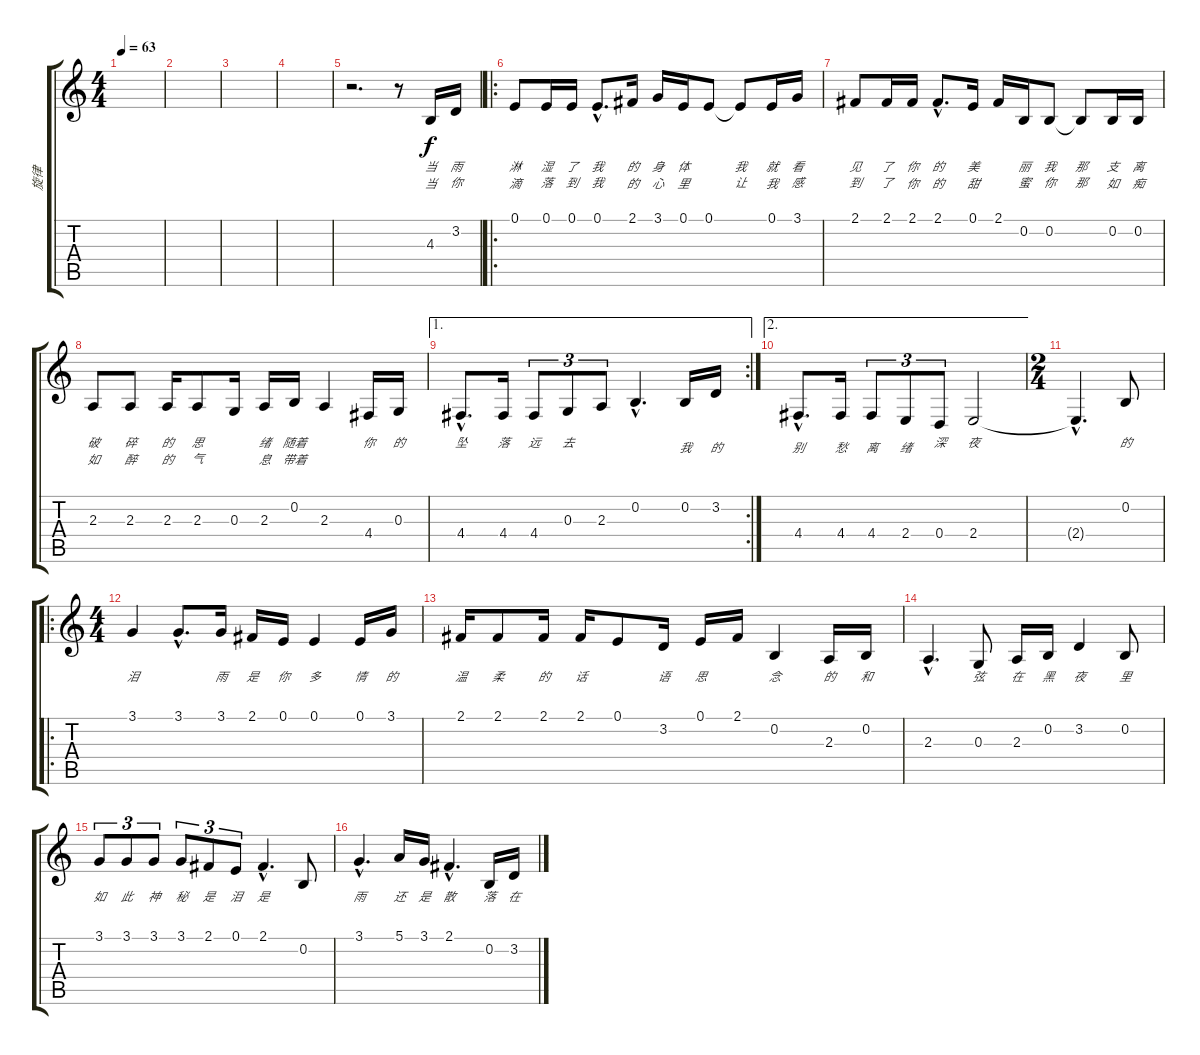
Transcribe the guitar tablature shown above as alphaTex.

\track ("旋律" "旋律") {instrument tremolostrings}
\staff {score tabs}
\tuning (E4 B3 G3 D3 A2 E2) {hide}
\ts (4 4)
\tempo 63
\clef g2
\ks aminor
|
|
|
|
r.2{d} r.8 4.3.16{lyrics (0 "当") lyrics (1 "当") lyrics (2 "") lyrics (3 "") lyrics (4 "")} 3.2.16{lyrics (0 "雨") lyrics (1 "你") lyrics (2 "") lyrics (3 "") lyrics (4 "")} |
\ro
0.1.8{lyrics (0 "淋") lyrics (1 "滴") lyrics (2 "") lyrics (3 "") lyrics (4 "")} 0.1.16{lyrics (0 "湿") lyrics (1 "落") lyrics (2 "") lyrics (3 "") lyrics (4 "")} 0.1.16{lyrics (0 "了") lyrics (1 "到") lyrics (2 "") lyrics (3 "") lyrics (4 "")} 0.1{hac}.8{d lyrics (0 "我") lyrics (1 "我") lyrics (2 "") lyrics (3 "") lyrics (4 "")} 2.1.16{lyrics (0 "的") lyrics (1 "的") lyrics (2 "") lyrics (3 "") lyrics (4 "")} 3.1.16{lyrics (0 "身") lyrics (1 "心") lyrics (2 "") lyrics (3 "") lyrics (4 "")} 0.1.16{lyrics (0 "体") lyrics (1 "里") lyrics (2 "") lyrics (3 "") lyrics (4 "")} 0.1.8{lyrics (0 "") lyrics (1 "") lyrics (2 "") lyrics (3 "") lyrics (4 "")} 0.1{t}.8{lyrics (0 "我") lyrics (1 "让") lyrics (2 "") lyrics (3 "") lyrics (4 "")} 0.1.16{lyrics (0 "就") lyrics (1 "我") lyrics (2 "") lyrics (3 "") lyrics (4 "")} 3.1.16{lyrics (0 "看") lyrics (1 "感") lyrics (2 "") lyrics (3 "") lyrics (4 "")} |
2.1.8{lyrics (0 "见") lyrics (1 "到") lyrics (2 "") lyrics (3 "") lyrics (4 "")} 2.1.16{lyrics (0 "了") lyrics (1 "了") lyrics (2 "") lyrics (3 "") lyrics (4 "")} 2.1.16{lyrics (0 "你") lyrics (1 "你") lyrics (2 "") lyrics (3 "") lyrics (4 "")} 2.1{hac}.8{d lyrics (0 "的") lyrics (1 "的") lyrics (2 "") lyrics (3 "") lyrics (4 "")} 0.1.16{lyrics (0 "美") lyrics (1 "甜") lyrics (2 "") lyrics (3 "") lyrics (4 "")} 2.1.16{lyrics (0 "") lyrics (1 "") lyrics (2 "") lyrics (3 "") lyrics (4 "")} 0.2.16{lyrics (0 "丽") lyrics (1 "蜜") lyrics (2 "") lyrics (3 "") lyrics (4 "")} 0.2.8{lyrics (0 "我") lyrics (1 "你") lyrics (2 "") lyrics (3 "") lyrics (4 "")} 0.2{t}.8{lyrics (0 "那") lyrics (1 "那") lyrics (2 "") lyrics (3 "") lyrics (4 "")} 0.2.16{lyrics (0 "支") lyrics (1 "如") lyrics (2 "") lyrics (3 "") lyrics (4 "")} 0.2.16{lyrics (0 "离") lyrics (1 "痴") lyrics (2 "") lyrics (3 "") lyrics (4 "")} |
2.3.8{lyrics (0 "破") lyrics (1 "如") lyrics (2 "") lyrics (3 "") lyrics (4 "")} 2.3.8{lyrics (0 "碎") lyrics (1 "醉") lyrics (2 "") lyrics (3 "") lyrics (4 "")} 2.3.16{lyrics (0 "的") lyrics (1 "的") lyrics (2 "") lyrics (3 "") lyrics (4 "")} 2.3.8{lyrics (0 "思") lyrics (1 "气") lyrics (2 "") lyrics (3 "") lyrics (4 "")} 0.3.16{lyrics (0 "") lyrics (1 "") lyrics (2 "") lyrics (3 "") lyrics (4 "")} 2.3.16{lyrics (0 "绪") lyrics (1 "息") lyrics (2 "") lyrics (3 "") lyrics (4 "")} 0.2.16{lyrics (0 "随着") lyrics (1 "带着") lyrics (2 "") lyrics (3 "") lyrics (4 "")} 2.3.4{lyrics (0 "") lyrics (1 "") lyrics (2 "") lyrics (3 "") lyrics (4 "")} 4.4.16{lyrics (0 "你") lyrics (1 "") lyrics (2 "") lyrics (3 "") lyrics (4 "")} 0.3.16{lyrics (0 "的") lyrics (1 "") lyrics (2 "") lyrics (3 "") lyrics (4 "")} |
\ae 1
\rc 2
4.4{hac}.8{d lyrics (0 "坠") lyrics (1 "") lyrics (2 "") lyrics (3 "") lyrics (4 "")} 4.4.16{lyrics (0 "落") lyrics (1 "") lyrics (2 "") lyrics (3 "") lyrics (4 "")} 4.4.8{tu (3 2) lyrics (0 "远") lyrics (1 "") lyrics (2 "") lyrics (3 "") lyrics (4 "")} 0.3.8{tu (3 2) lyrics (0 "去") lyrics (1 "") lyrics (2 "") lyrics (3 "") lyrics (4 "")} 2.3.8{tu (3 2) lyrics (0 "") lyrics (1 "") lyrics (2 "") lyrics (3 "") lyrics (4 "")} 0.2{hac}.4{d lyrics (0 "") lyrics (1 "") lyrics (2 "") lyrics (3 "") lyrics (4 "")} 0.2.16{lyrics (0 "") lyrics (1 "我") lyrics (2 "") lyrics (3 "") lyrics (4 "")} 3.2.16{lyrics (0 "") lyrics (1 "的") lyrics (2 "") lyrics (3 "") lyrics (4 "")} |
\ae 2
4.4{hac}.8{d lyrics (0 "") lyrics (1 "别") lyrics (2 "") lyrics (3 "") lyrics (4 "")} 4.4.16{lyrics (0 "") lyrics (1 "愁") lyrics (2 "") lyrics (3 "") lyrics (4 "")} 4.4.8{tu (3 2) lyrics (0 "") lyrics (1 "离") lyrics (2 "") lyrics (3 "") lyrics (4 "")} 2.4.8{tu (3 2) lyrics (0 "") lyrics (1 "绪") lyrics (2 "") lyrics (3 "") lyrics (4 "")} 0.4.8{tu (3 2) lyrics (0 "深") lyrics (1 "") lyrics (2 "") lyrics (3 "") lyrics (4 "")} 2.4.2{lyrics (0 "夜") lyrics (1 "") lyrics (2 "") lyrics (3 "") lyrics (4 "")} |
\ts (2 4)
2.4{hac t}.4{d lyrics (0 "") lyrics (1 "") lyrics (2 "") lyrics (3 "") lyrics (4 "")} 0.2.8{lyrics (0 "的") lyrics (1 "") lyrics (2 "") lyrics (3 "") lyrics (4 "")} |
\ro
\ts (4 4)
3.1.4{lyrics (0 "泪") lyrics (1 "") lyrics (2 "") lyrics (3 "") lyrics (4 "")} 3.1{hac}.8{d lyrics (0 "") lyrics (1 "") lyrics (2 "") lyrics (3 "") lyrics (4 "")} 3.1.16{lyrics (0 "雨") lyrics (1 "") lyrics (2 "") lyrics (3 "") lyrics (4 "")} 2.1.16{lyrics (0 "是") lyrics (1 "") lyrics (2 "") lyrics (3 "") lyrics (4 "")} 0.1.16{lyrics (0 "你") lyrics (1 "") lyrics (2 "") lyrics (3 "") lyrics (4 "")} 0.1.4{lyrics (0 "多") lyrics (1 "") lyrics (2 "") lyrics (3 "") lyrics (4 "")} 0.1.16{lyrics (0 "情") lyrics (1 "") lyrics (2 "") lyrics (3 "") lyrics (4 "")} 3.1.16{lyrics (0 "的") lyrics (1 "") lyrics (2 "") lyrics (3 "") lyrics (4 "")} |
2.1.16{lyrics (0 "温") lyrics (1 "") lyrics (2 "") lyrics (3 "") lyrics (4 "")} 2.1.8{lyrics (0 "柔") lyrics (1 "") lyrics (2 "") lyrics (3 "") lyrics (4 "")} 2.1.16{lyrics (0 "的") lyrics (1 "") lyrics (2 "") lyrics (3 "") lyrics (4 "")} 2.1.16{lyrics (0 "话") lyrics (1 "") lyrics (2 "") lyrics (3 "") lyrics (4 "")} 0.1.8{lyrics (0 "") lyrics (1 "") lyrics (2 "") lyrics (3 "") lyrics (4 "")} 3.2.16{lyrics (0 "语") lyrics (1 "") lyrics (2 "") lyrics (3 "") lyrics (4 "")} 0.1.16{lyrics (0 "思") lyrics (1 "") lyrics (2 "") lyrics (3 "") lyrics (4 "")} 2.1.16{lyrics (0 "") lyrics (1 "") lyrics (2 "") lyrics (3 "") lyrics (4 "")} 0.2.4{lyrics (0 "念") lyrics (1 "") lyrics (2 "") lyrics (3 "") lyrics (4 "")} 2.3.16{lyrics (0 "的") lyrics (1 "") lyrics (2 "") lyrics (3 "") lyrics (4 "")} 0.2.16{lyrics (0 "和") lyrics (1 "") lyrics (2 "") lyrics (3 "") lyrics (4 "")} |
2.3{hac}.4{d lyrics (0 "") lyrics (1 "") lyrics (2 "") lyrics (3 "") lyrics (4 "")} 0.3.8{lyrics (0 "弦") lyrics (1 "") lyrics (2 "") lyrics (3 "") lyrics (4 "")} 2.3.16{lyrics (0 "在") lyrics (1 "") lyrics (2 "") lyrics (3 "") lyrics (4 "")} 0.2.16{lyrics (0 "黑") lyrics (1 "") lyrics (2 "") lyrics (3 "") lyrics (4 "")} 3.2.4{lyrics (0 "夜") lyrics (1 "") lyrics (2 "") lyrics (3 "") lyrics (4 "")} 0.2.8{lyrics (0 "里") lyrics (1 "") lyrics (2 "") lyrics (3 "") lyrics (4 "")} |
3.1.8{tu (3 2) lyrics (0 "如") lyrics (1 "") lyrics (2 "") lyrics (3 "") lyrics (4 "")} 3.1.8{tu (3 2) lyrics (0 "此") lyrics (1 "") lyrics (2 "") lyrics (3 "") lyrics (4 "")} 3.1.8{tu (3 2) lyrics (0 "神") lyrics (1 "") lyrics (2 "") lyrics (3 "") lyrics (4 "")} 3.1.8{tu (3 2) lyrics (0 "秘") lyrics (1 "") lyrics (2 "") lyrics (3 "") lyrics (4 "")} 2.1.8{tu (3 2) lyrics (0 "是") lyrics (1 "") lyrics (2 "") lyrics (3 "") lyrics (4 "")} 0.1.8{tu (3 2) lyrics (0 "泪") lyrics (1 "") lyrics (2 "") lyrics (3 "") lyrics (4 "")} 2.1{hac}.4{d lyrics (0 "是") lyrics (1 "") lyrics (2 "") lyrics (3 "") lyrics (4 "")} 0.2.8{lyrics (0 "") lyrics (1 "") lyrics (2 "") lyrics (3 "") lyrics (4 "")} |
3.1{hac}.4{d lyrics (0 "雨") lyrics (1 "") lyrics (2 "") lyrics (3 "") lyrics (4 "")} 5.1.16{lyrics (0 "还") lyrics (1 "") lyrics (2 "") lyrics (3 "") lyrics (4 "")} 3.1.16{lyrics (0 "是") lyrics (1 "") lyrics (2 "") lyrics (3 "") lyrics (4 "")} 2.1{hac}.4{d lyrics (0 "散") lyrics (1 "") lyrics (2 "") lyrics (3 "") lyrics (4 "")} 0.2.16{lyrics (0 "落") lyrics (1 "") lyrics (2 "") lyrics (3 "") lyrics (4 "")} 3.2.16{lyrics (0 "在") lyrics (1 "") lyrics (2 "") lyrics (3 "") lyrics (4 "")}
